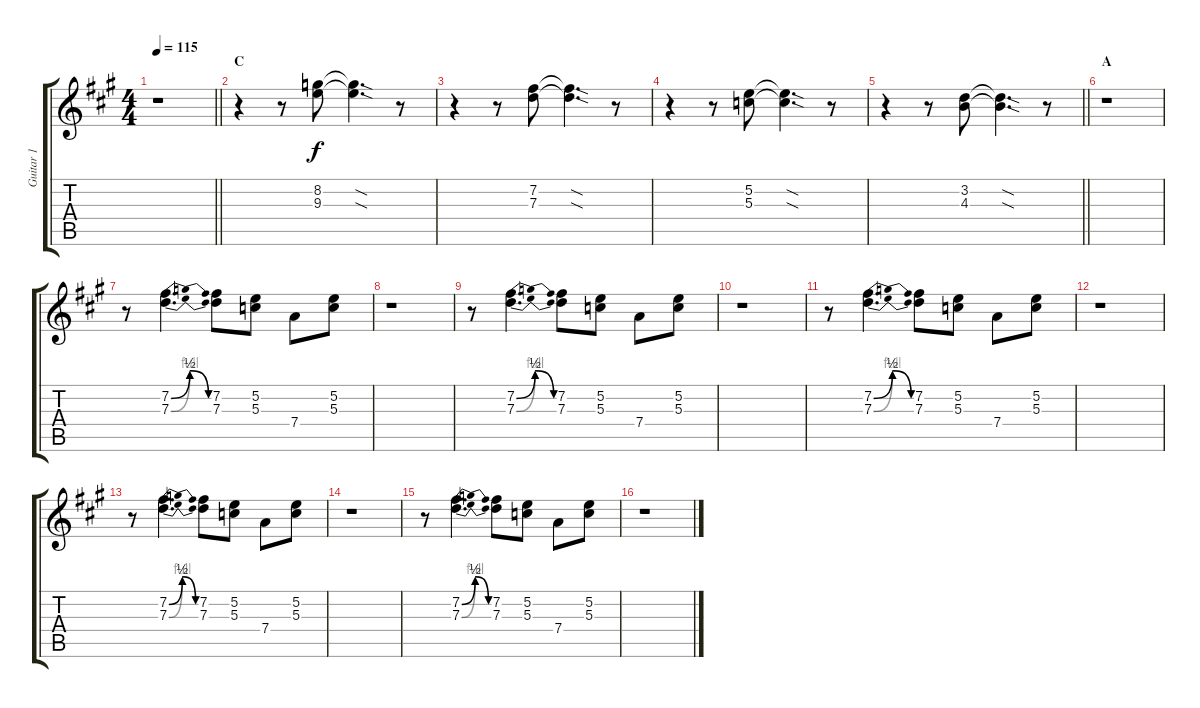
\track ("Guitar 1" "Guitar 1") {instrument overdrivenguitar}
\staff {score tabs}
\tuning (E4 B3 G3 D3 A2 E2) {hide}
\ts (4 4)
\tempo 115
\clef g2
\barLineRight lightlight
\ks a
r.1{dy f} |
\section ("" "C")
r.4 r.8 (8.2 9.3).8 (8.2{sod t} 9.3{sod t}).4{d} r.8 |
r.4 r.8 (7.2 7.3).8 (7.2{sod t} 7.3{sod t}).4{d} r.8 |
r.4 r.8 (5.2 5.3).8 (5.2{sod t} 5.3{sod t}).4{d} r.8 |
\barLineRight lightlight
r.4 r.8 (3.2 4.3).8 (3.2{sod t} 4.3{sod t}).4{d} r.8 |
\section ("" "A")
r.1 |
r.8 (7.2{be (bendrelease 0 0 5 2 30 2 60 0)} 7.3{be (bendrelease 0 0 5 4 30 4 60 0)}).4{d} (7.2 7.3).8 (5.2 5.3).8 7.4.8 (5.2 5.3).8 |
r.1 |
r.8 (7.2{be (bendrelease 0 0 5 2 30 2 60 0)} 7.3{be (bendrelease 0 0 5 4 30 4 60 0)}).4{d} (7.2 7.3).8 (5.2 5.3).8 7.4.8 (5.2 5.3).8 |
r.1 |
r.8 (7.2{be (bendrelease 0 0 5 2 30 2 60 0)} 7.3{be (bendrelease 0 0 5 4 30 4 60 0)}).4{d} (7.2 7.3).8 (5.2 5.3).8 7.4.8 (5.2 5.3).8 |
r.1 |
r.8 (7.2{be (bendrelease 0 0 5 2 30 2 60 0)} 7.3{be (bendrelease 0 0 5 4 30 4 60 0)}).4{d} (7.2 7.3).8 (5.2 5.3).8 7.4.8 (5.2 5.3).8 |
r.1 |
r.8 (7.2{be (bendrelease 0 0 5 2 30 2 60 0)} 7.3{be (bendrelease 0 0 5 4 30 4 60 0)}).4{d} (7.2 7.3).8 (5.2 5.3).8 7.4.8 (5.2 5.3).8 |
r.1
